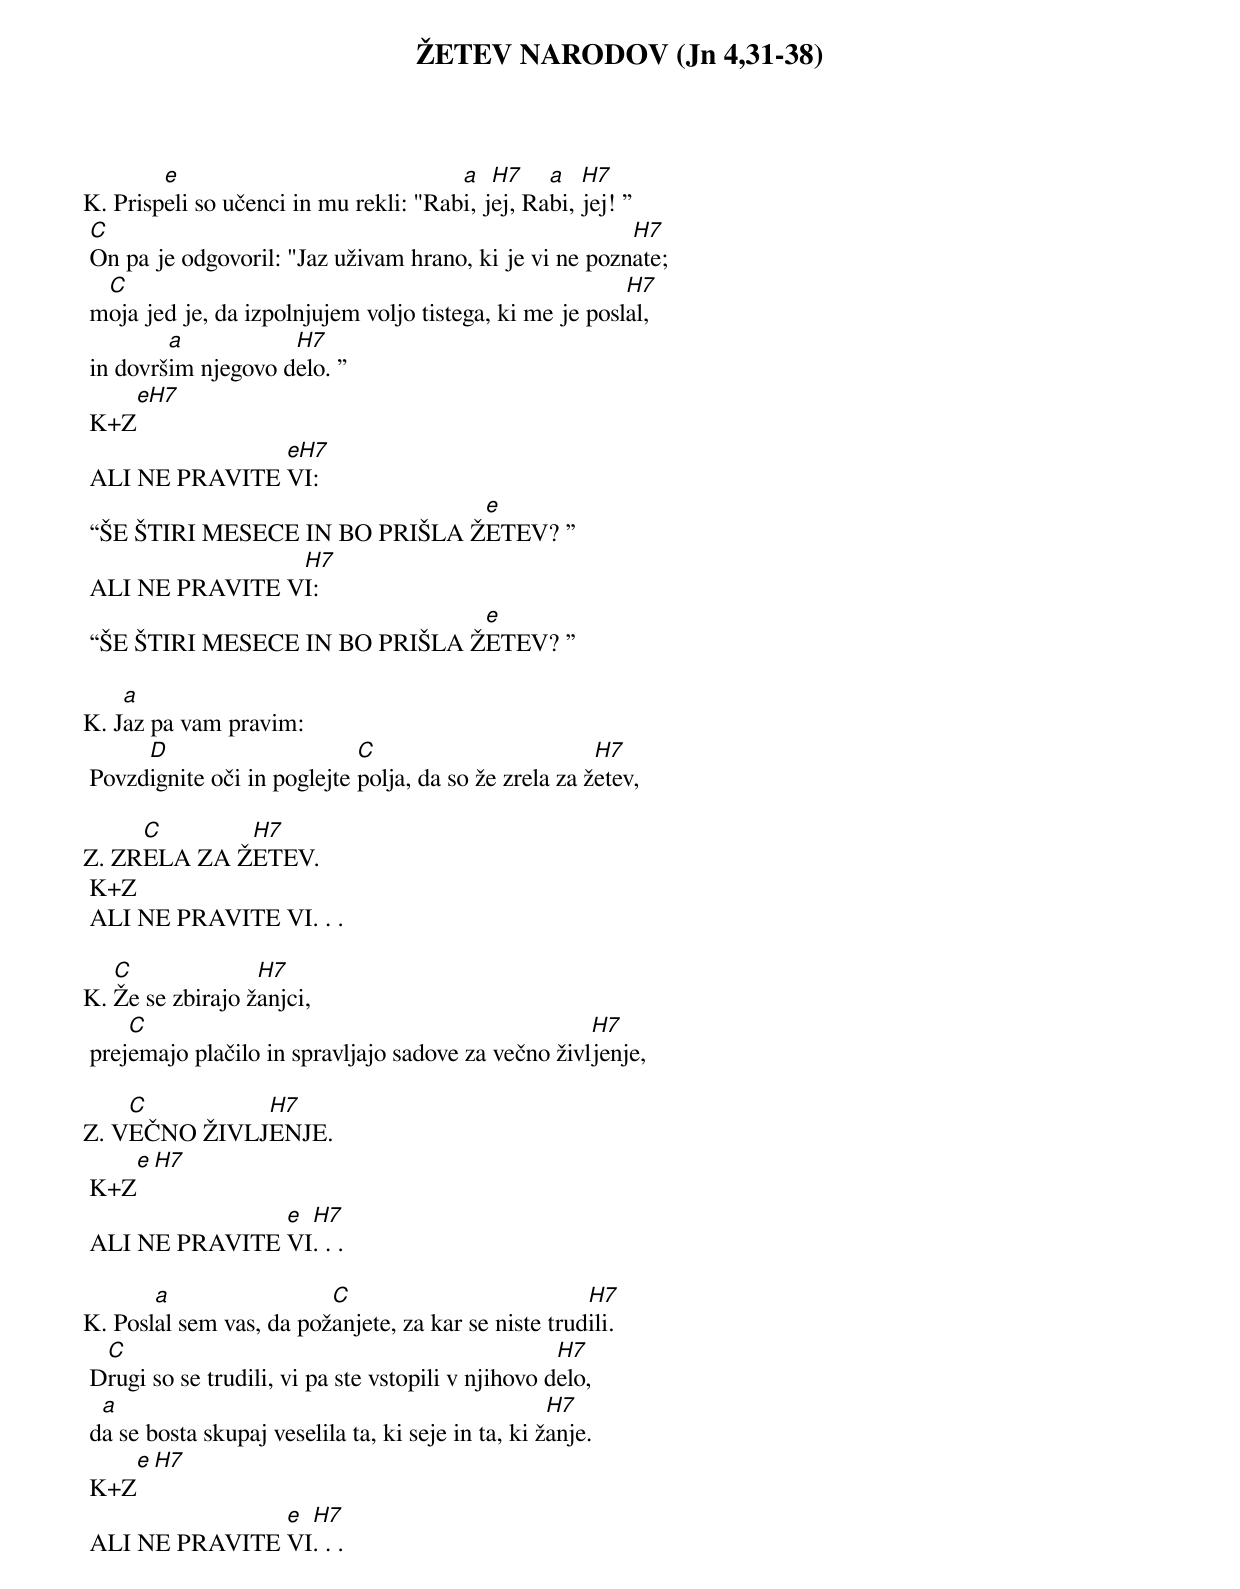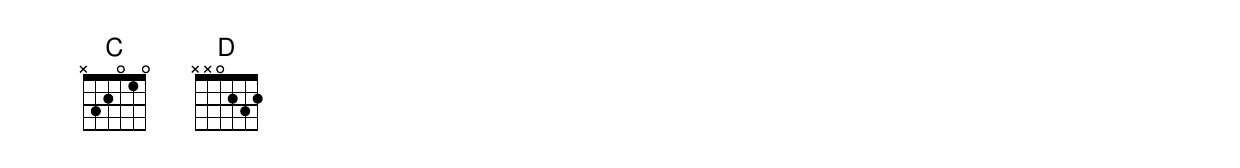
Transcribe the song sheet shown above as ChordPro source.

{title: ŽETEV NARODOV (Jn 4,31-38)}

K.	Prisp[e]eli so učenci in mu rekli: "Rab[a]i, j[H7]ej, Ra[a]bi, [H7]jej! ”
	[C]On pa je odgovoril: "Jaz uživam hrano, ki je vi ne pozn[H7]ate;
	m[C]oja jed je, da izpolnjujem voljo tistega, ki me je posl[H7]al,
	in dovrš[a]im njegovo d[H7]elo. ”
	K+Z[eH7]
	ALI NE PRAVITE [eH7]VI:
	“ŠE ŠTIRI MESECE IN BO PRIŠLA Ž[e]ETEV? ”
	ALI NE PRAVITE V[H7]I:
	“ŠE ŠTIRI MESECE IN BO PRIŠLA Ž[e]ETEV? ”

K.	J[a]az pa vam pravim:
	Povzd[D]ignite oči in poglejte [C]polja, da so že zrela za ž[H7]etev,

Z.	ZR[C]ELA ZA Ž[H7]ETEV.
	K+Z
	ALI NE PRAVITE VI. . .

K.	[C]Že se zbirajo ž[H7]anjci,
	prej[C]emajo plačilo in spravljajo sadove za večno živl[H7]jenje,

Z.	V[C]EČNO ŽIVLJ[H7]ENJE.
	K+Z[e][H7]
	ALI NE PRAVITE [e]VI[H7]. . .

K.	Posl[a]al sem vas, da pož[C]anjete, za kar se niste trud[H7]ili.
	D[C]rugi so se trudili, vi pa ste vstopili v njihovo d[H7]elo,
	d[a]a se bosta skupaj veselila ta, ki seje in ta, ki ž[H7]anje.
	K+Z[e][H7]
	ALI NE PRAVITE [e]VI[H7]. . .
